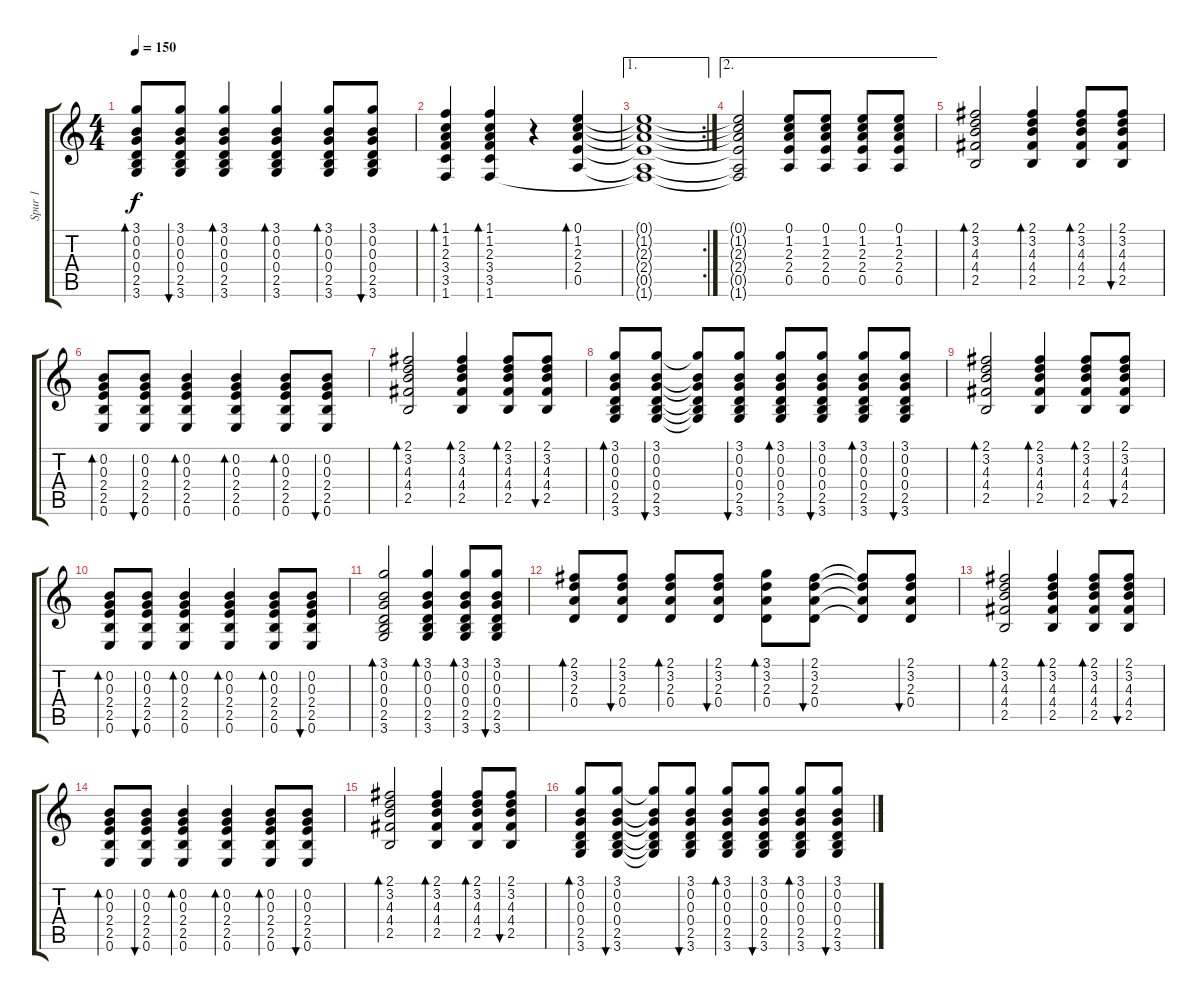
\track ("Spur 1" "Spur 1") {instrument acousticguitarsteel}
\staff {score tabs}
\tuning (E4 B3 G3 D3 A2 E2) {hide}
\ts (4 4)
\tempo 150
\clef g2
\ks c
(3.1 0.2 0.3 0.4 2.5 3.6).8{bd 30 dy f} (3.1 0.2 0.3 0.4 2.5 3.6).8{bu 30} (3.1 0.2 0.3 0.4 2.5 3.6).4{bd 30} (3.1 0.2 0.3 0.4 2.5 3.6).4{bd 30} (3.1 0.2 0.3 0.4 2.5 3.6).8{bd 30} (3.1 0.2 0.3 0.4 2.5 3.6).8{bu 30} |
(1.1 1.2 2.3 3.4 3.5 1.6).4{bd 30} (1.1 1.2 2.3 3.4 3.5 1.6).4{bd 30} r.4 (0.1 1.2 2.3 2.4 0.5).4{bd 480} |
\ae 1
\rc 2
(0.1{t} 1.2{t} 2.3{t} 2.4{t} 0.5{t} 1.6{t}).1 |
\ae 2
(0.1{t} 1.2{t} 2.3{t} 2.4{t} 0.5{t} 1.6{t}).2 (0.1 1.2 2.3 2.4 0.5).8 (0.1 1.2 2.3 2.4 0.5).8 (0.1 1.2 2.3 2.4 0.5).8 (0.1 1.2 2.3 2.4 0.5).8 |
(2.1 3.2 4.3 4.4 2.5).2{bd 30} (2.1 3.2 4.3 4.4 2.5).4{bd 30} (2.1 3.2 4.3 4.4 2.5).8{bd 30} (2.1 3.2 4.3 4.4 2.5).8{bu 30} |
(0.2 0.3 2.4 2.5 0.6).8{bd 30} (0.2 0.3 2.4 2.5 0.6).8{bu 30} (0.2 0.3 2.4 2.5 0.6).4{bd 30} (0.2 0.3 2.4 2.5 0.6).4{bd 30} (0.2 0.3 2.4 2.5 0.6).8{bd 30} (0.2 0.3 2.4 2.5 0.6).8{bu 30} |
(2.1 3.2 4.3 4.4 2.5).2{bd 30} (2.1 3.2 4.3 4.4 2.5).4{bd 30} (2.1 3.2 4.3 4.4 2.5).8{bd 30} (2.1 3.2 4.3 4.4 2.5).8{bu 30} |
(3.1 0.2 0.3 0.4 2.5 3.6).8{bd 30} (3.1 0.2 0.3 0.4 2.5 3.6).8{bu 30} (3.1{t} 0.2{t} 0.3{t} 0.4{t} 2.5{t} 3.6{t}).8 (3.1 0.2 0.3 0.4 2.5 3.6).8{bu 30} (3.1 0.2 0.3 0.4 2.5 3.6).8{bd 30} (3.1 0.2 0.3 0.4 2.5 3.6).8{bu 30} (3.1 0.2 0.3 0.4 2.5 3.6).8{bd 30} (3.1 0.2 0.3 0.4 2.5 3.6).8{bu 30} |
(2.1 3.2 4.3 4.4 2.5).2{bd 30} (2.1 3.2 4.3 4.4 2.5).4{bd 30} (2.1 3.2 4.3 4.4 2.5).8{bd 30} (2.1 3.2 4.3 4.4 2.5).8{bu 30} |
(0.2 0.3 2.4 2.5 0.6).8{bd 30} (0.2 0.3 2.4 2.5 0.6).8{bu 30} (0.2 0.3 2.4 2.5 0.6).4{bd 30} (0.2 0.3 2.4 2.5 0.6).4{bd 30} (0.2 0.3 2.4 2.5 0.6).8{bd 30} (0.2 0.3 2.4 2.5 0.6).8{bu 30} |
(3.1 0.2 0.3 0.4 2.5 3.6).2{bd 30} (3.1 0.2 0.3 0.4 2.5 3.6).4{bd 30} (3.1 0.2 0.3 0.4 2.5 3.6).8{bd 30} (3.1 0.2 0.3 0.4 2.5 3.6).8{bu 30} |
(2.1 3.2 2.3 0.4).8{bd 30} (2.1 3.2 2.3 0.4).8{bu 30} (2.1 3.2 2.3 0.4).8{bd 30} (2.1 3.2 2.3 0.4).8{bu 30} (3.1 3.2 2.3 0.4).8{bd 30} (2.1 3.2 2.3 0.4).8{bu 30} (2.1{t} 3.2{t} 2.3{t} 0.4{t}).8 (2.1 3.2 2.3 0.4).8{bu 30} |
(2.1 3.2 4.3 4.4 2.5).2{bd 30} (2.1 3.2 4.3 4.4 2.5).4{bd 30} (2.1 3.2 4.3 4.4 2.5).8{bd 30} (2.1 3.2 4.3 4.4 2.5).8{bu 30} |
(0.2 0.3 2.4 2.5 0.6).8{bd 30} (0.2 0.3 2.4 2.5 0.6).8{bu 30} (0.2 0.3 2.4 2.5 0.6).4{bd 30} (0.2 0.3 2.4 2.5 0.6).4{bd 30} (0.2 0.3 2.4 2.5 0.6).8{bd 30} (0.2 0.3 2.4 2.5 0.6).8{bu 30} |
(2.1 3.2 4.3 4.4 2.5).2{bd 30} (2.1 3.2 4.3 4.4 2.5).4{bd 30} (2.1 3.2 4.3 4.4 2.5).8{bd 30} (2.1 3.2 4.3 4.4 2.5).8{bu 30} |
(3.1 0.2 0.3 0.4 2.5 3.6).8{bd 30} (3.1 0.2 0.3 0.4 2.5 3.6).8{bu 30} (3.1{t} 0.2{t} 0.3{t} 0.4{t} 2.5{t} 3.6{t}).8 (3.1 0.2 0.3 0.4 2.5 3.6).8{bu 30} (3.1 0.2 0.3 0.4 2.5 3.6).8{bd 30} (3.1 0.2 0.3 0.4 2.5 3.6).8{bu 30} (3.1 0.2 0.3 0.4 2.5 3.6).8{bd 30} (3.1 0.2 0.3 0.4 2.5 3.6).8{bu 30}
